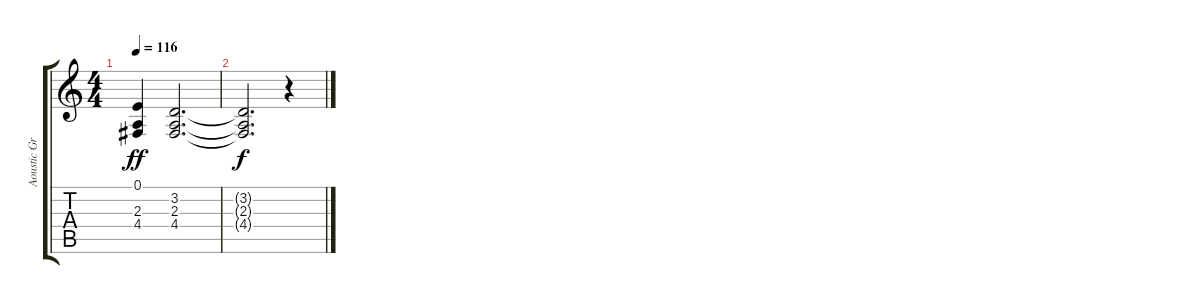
\track ("Aoustic Grand Piano" "Aoustic Gr") {solo instrument agogo}
\staff {score tabs}
\tuning (E4 B3 G3 D3 A2 E2) {hide}
\ts (4 4)
\tempo 116
\clef g2
\ks c
(0.1 2.3 4.4).4{dy ff} (3.2 2.3 4.4).2{d} |
(3.2{t} 2.3{t} 4.4{t}).2{d dy f} r.4
